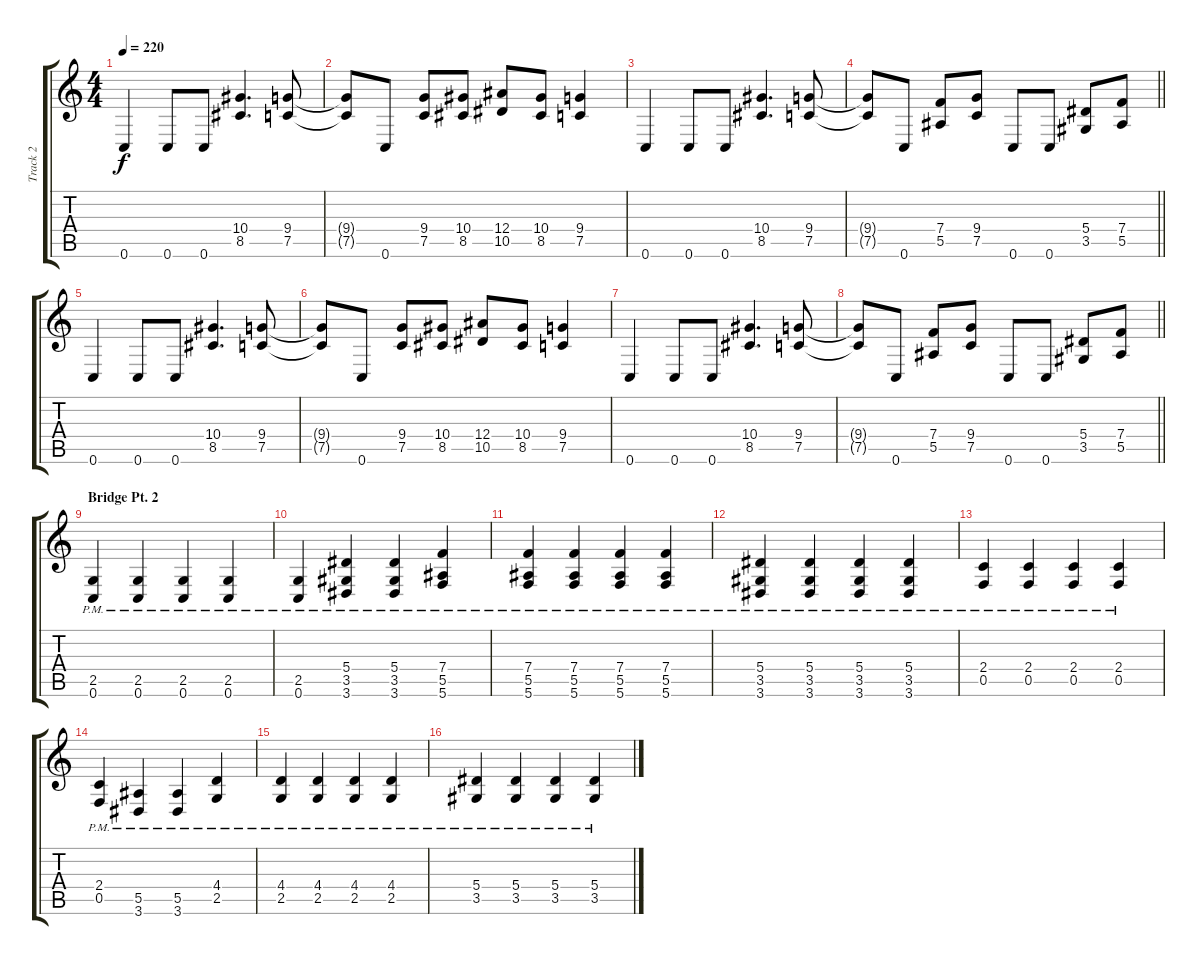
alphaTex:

\track ("Track 2" "Track 2") {instrument distortionguitar}
\staff {score tabs}
\tuning (C4 G3 Eb3 Bb2 F2 C2) {hide}
\ts (4 4)
\tempo 220
\clef g2
\ks c
0.6.4{dy f} 0.6.8 0.6.8 (10.4 8.5).4{d} (9.4 7.5).8 |
(9.4{t} 7.5{t}).8 0.6.8 (9.4 7.5).8 (10.4 8.5).8 (12.4 10.5).8 (10.4 8.5).8 (9.4 7.5).4 |
0.6.4 0.6.8 0.6.8 (10.4 8.5).4{d} (9.4 7.5).8 |
\barLineRight lightlight
(9.4{t} 7.5{t}).8 0.6.8 (7.4 5.5).8 (9.4 7.5).8 0.6.8 0.6.8 (5.4 3.5).8 (7.4 5.5).8 |
0.6.4 0.6.8 0.6.8 (10.4 8.5).4{d} (9.4 7.5).8 |
(9.4{t} 7.5{t}).8 0.6.8 (9.4 7.5).8 (10.4 8.5).8 (12.4 10.5).8 (10.4 8.5).8 (9.4 7.5).4 |
0.6.4 0.6.8 0.6.8 (10.4 8.5).4{d} (9.4 7.5).8 |
\barLineRight lightlight
(9.4{t} 7.5{t}).8 0.6.8 (7.4 5.5).8 (9.4 7.5).8 0.6.8 0.6.8 (5.4 3.5).8 (7.4 5.5).8 |
\section ("" "Bridge Pt. 2")
(2.5{pm} 0.6{pm}).4 (2.5{pm} 0.6{pm}).4 (2.5{pm} 0.6{pm}).4 (2.5{pm} 0.6{pm}).4 |
(2.5{pm} 0.6{pm}).4 (5.4{pm} 3.5{pm} 3.6{pm}).4 (5.4{pm} 3.5{pm} 3.6{pm}).4 (7.4{pm} 5.5{pm} 5.6{pm}).4 |
(7.4{pm} 5.5{pm} 5.6{pm}).4 (7.4{pm} 5.5{pm} 5.6{pm}).4 (7.4{pm} 5.5{pm} 5.6{pm}).4 (7.4{pm} 5.5{pm} 5.6{pm}).4 |
(5.4{pm} 3.5{pm} 3.6{pm}).4 (5.4{pm} 3.5{pm} 3.6{pm}).4 (5.4{pm} 3.5{pm} 3.6{pm}).4 (5.4{pm} 3.5{pm} 3.6{pm}).4 |
(2.4{pm} 0.5{pm}).4 (2.4{pm} 0.5{pm}).4 (2.4{pm} 0.5{pm}).4 (2.4{pm} 0.5{pm}).4 |
(2.4{pm} 0.5{pm}).4 (5.5{pm} 3.6{pm}).4 (5.5{pm} 3.6{pm}).4 (4.4{pm} 2.5{pm}).4 |
(4.4{pm} 2.5{pm}).4 (4.4{pm} 2.5{pm}).4 (4.4{pm} 2.5{pm}).4 (4.4{pm} 2.5{pm}).4 |
(5.4{pm} 3.5{pm}).4 (5.4{pm} 3.5{pm}).4 (5.4{pm} 3.5{pm}).4 (5.4{pm} 3.5{pm}).4
